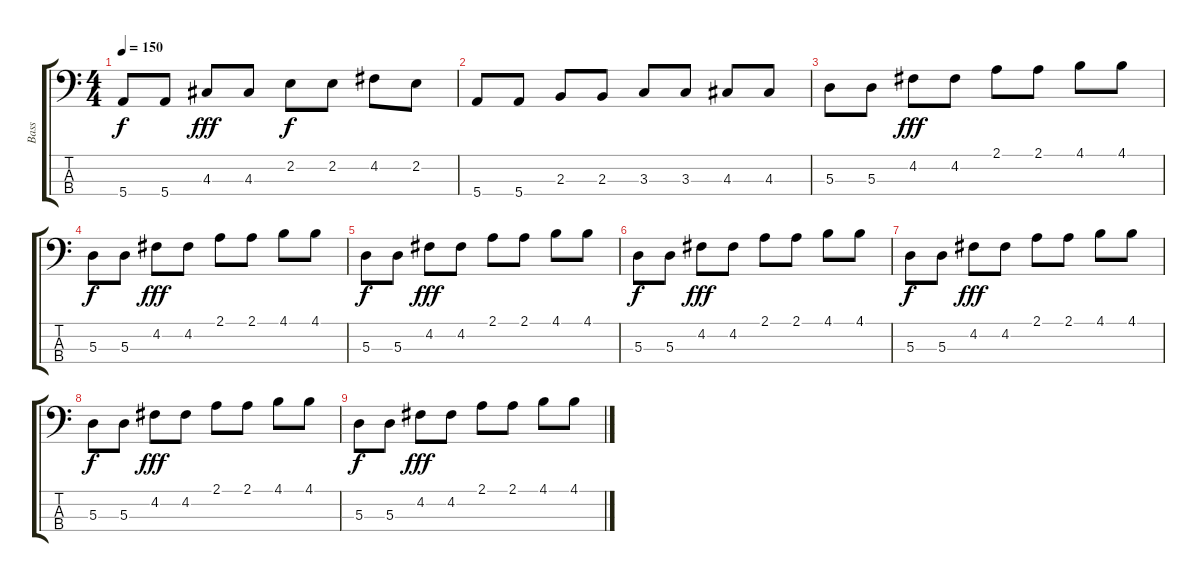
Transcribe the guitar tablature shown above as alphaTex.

\track ("Bass" "Bass") {instrument electricbasspick}
\staff {score tabs}
\tuning (G2 D2 A1 E1) {hide}
\ts (4 4)
\tempo 150
\clef f4
\ks c
5.4.8{dy f} 5.4.8 4.3.8{dy fff} 4.3.8 2.2.8{dy f} 2.2.8 4.2.8 2.2.8 |
5.4.8 5.4.8 2.3.8 2.3.8 3.3.8 3.3.8 4.3.8 4.3.8 |
5.3.8 5.3.8 4.2.8{dy fff} 4.2.8 2.1.8 2.1.8 4.1.8 4.1.8 |
5.3.8{dy f} 5.3.8 4.2.8{dy fff} 4.2.8 2.1.8 2.1.8 4.1.8 4.1.8 |
5.3.8{dy f} 5.3.8 4.2.8{dy fff} 4.2.8 2.1.8 2.1.8 4.1.8 4.1.8 |
5.3.8{dy f} 5.3.8 4.2.8{dy fff} 4.2.8 2.1.8 2.1.8 4.1.8 4.1.8 |
5.3.8{dy f} 5.3.8 4.2.8{dy fff} 4.2.8 2.1.8 2.1.8 4.1.8 4.1.8 |
5.3.8{dy f} 5.3.8 4.2.8{dy fff} 4.2.8 2.1.8 2.1.8 4.1.8 4.1.8 |
5.3.8{dy f} 5.3.8 4.2.8{dy fff} 4.2.8 2.1.8 2.1.8 4.1.8 4.1.8
